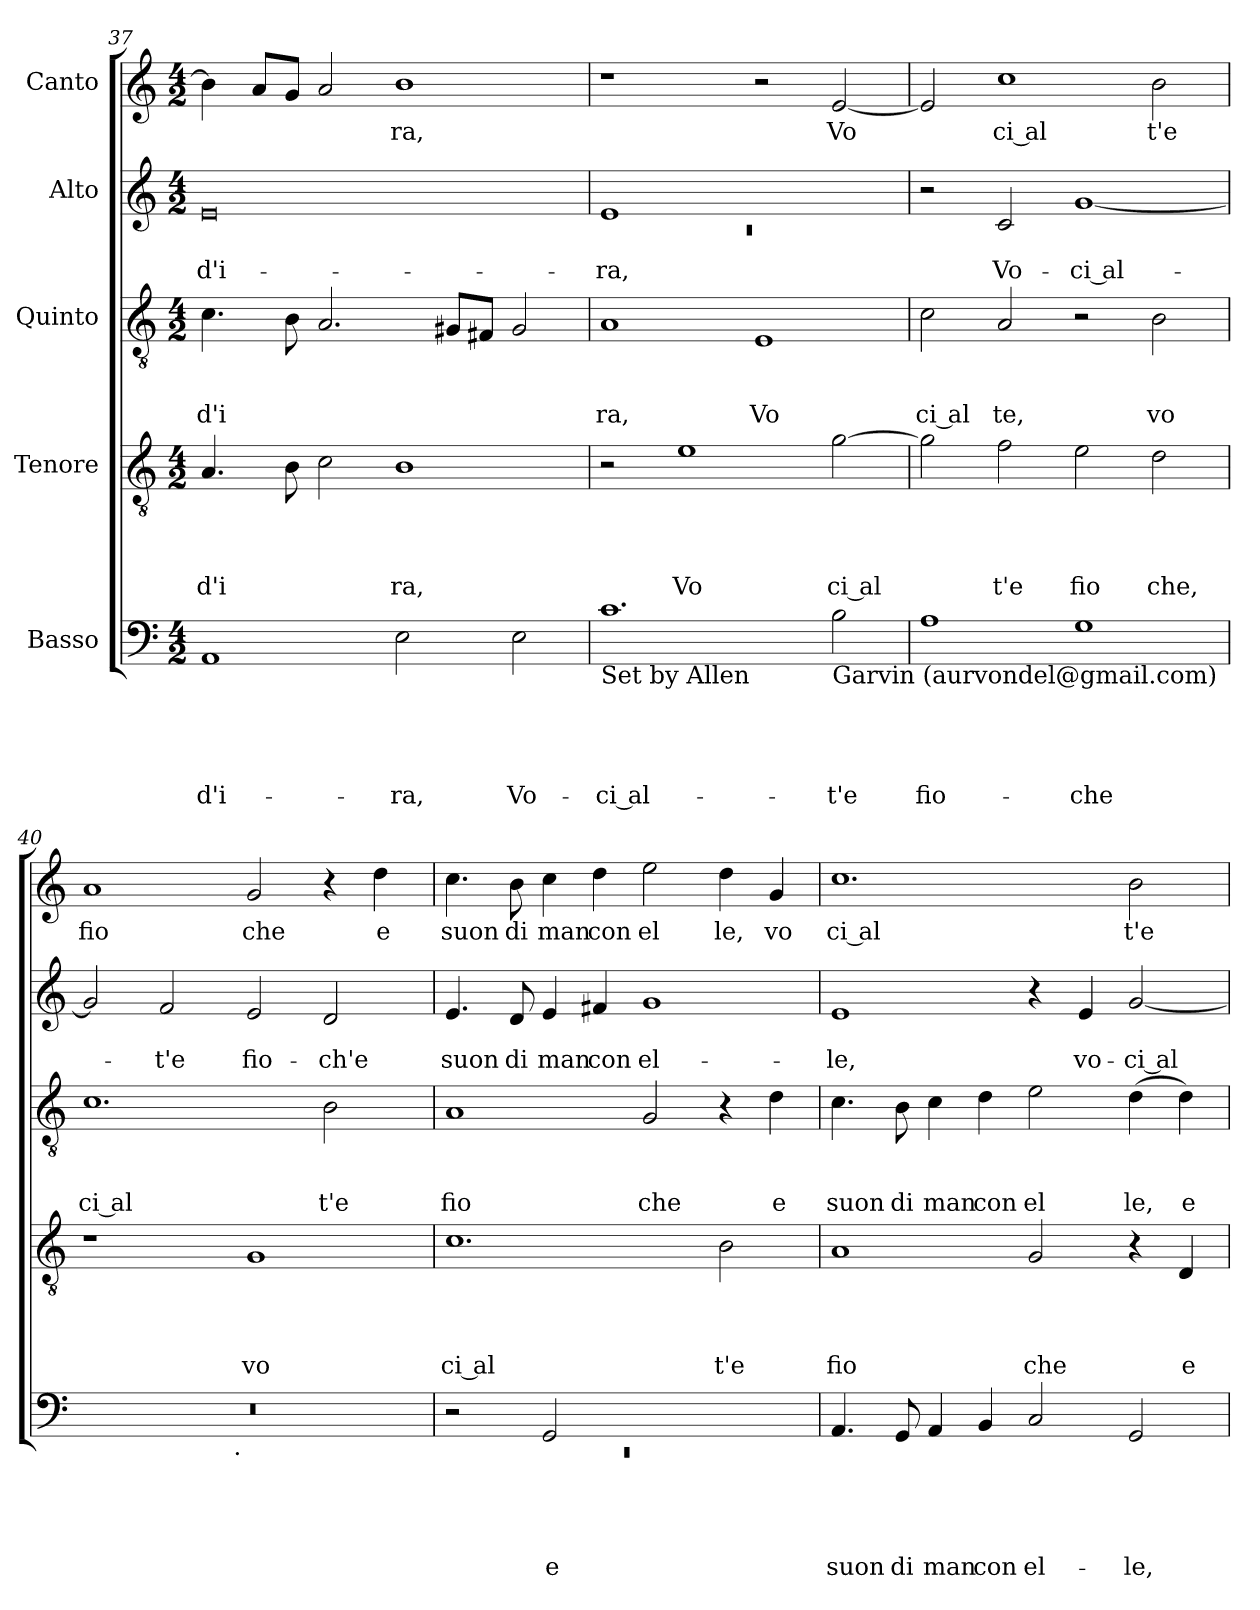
**kern	**text	**text	**text	**text	**text	**kern	**text	**text	**text	**text	**kern	**text	**text	**text	**kern	**text	**text	**kern	**text
*part5	*part5	*part5	*part5	*part5	*part5	*part4	*part4	*part4	*part4	*part4	*part3	*part3	*part3	*part3	*part2	*part2	*part2	*part1	*part1
*staff5	*staff5	*staff5	*staff5	*staff5	*staff5	*staff4	*staff4	*staff4	*staff4	*staff4	*staff3	*staff3	*staff3	*staff3	*staff2	*staff2	*staff2	*staff1	*staff1
*I"Basso	*	*	*	*	*	*I"Tenore	*	*	*	*	*I"Quinto	*	*	*	*I"Alto	*	*	*I"Canto	*
!!LO:LB:g=z
*clefF4	*	*	*	*	*	*clefGv2	*	*	*	*	*clefGv2	*	*	*	*clefG2	*	*	*clefG2	*
*k[]	*	*	*	*	*	*k[]	*	*	*	*	*k[]	*	*	*	*k[]	*	*	*k[]	*
*C:	*	*	*	*	*	*C:	*	*	*	*	*C:	*	*	*	*C:	*	*	*C:	*
*M4/2	*	*	*	*	*	*M4/2	*	*	*	*	*M4/2	*	*	*	*M4/2	*	*	*M4/2	*
=37	=37	=37	=37	=37	=37	=37	=37	=37	=37	=37	=37	=37	=37	=37	=37	=37	=37	=37	=37
!	!	!	!	!	!LO:LY:b	!	!	!	!	!LO:LY:b	!	!	!	!LO:LY:b	!	!	!LO:LY:b	!	!
1AA	.	.	.	.	d'i-	4.A/	.	.	.	d'i	4.c\	.	.	d'i	0e	.	d'i-	4b\]	.
.	.	.	.	.	.	.	.	.	.	.	.	.	.	.	.	.	.	8a/L	.
.	.	.	.	.	.	8B\	.	.	.	.	8B\	.	.	.	.	.	.	8g/J	.
.	.	.	.	.	.	2c\	.	.	.	.	2.A/	.	.	.	.	.	.	2a/	.
!	!	!	!	!	!LO:LY:b	!	!	!	!	!LO:LY:b	!	!	!	!	!	!	!	!	!LO:LY:b
2E\	.	.	.	.	-ra,	1B	.	.	.	ra,	.	.	.	.	.	.	.	1b	ra,
.	.	.	.	.	.	.	.	.	.	.	8G#X/L	.	.	.	.	.	.	.	.
.	.	.	.	.	.	.	.	.	.	.	8F#X/J	.	.	.	.	.	.	.	.
!	!	!	!	!	!LO:LY:b	!	!	!	!	!	!	!	!	!	!	!	!	!	!
2E\	.	.	.	.	Vo-	.	.	.	.	.	2G#/	.	.	.	.	.	.	.	.
=38	=38	=38	=38	=38	=38	=38	=38	=38	=38	=38	=38	=38	=38	=38	=38	=38	=38	=38	=38
*	*	*	*	*	*	*	*	*	*	*	*	*	*	*	*^	*	*	*	*
!LO:TX:b:t=Set by Allen	!	!	!	!	!	!	!	!	!	!	!	!	!	!	!	!	!	!	!	!
!	!	!	!	!	!LO:LY:b:rj	!	!	!	!	!	!	!	!	!LO:LY:b	!	!LO:N:vis=1	!	!LO:LY:b	!	!
1.c	.	.	.	.	-ci al-	2r	.	.	.	.	1A	.	.	ra,	1e	0rc	.	-ra,	1r	.
!	!	!	!	!	!	!	!	!	!	!LO:LY:b	!	!	!	!	!	!	!	!	!	!
.	.	.	.	.	.	1e	.	.	.	Vo	.	.	.	.	.	.	.	.	.	.
!	!	!	!	!	!	!	!	!	!	!	!	!	!	!LO:LY:b	!	!	!	!	!	!
.	.	.	.	.	.	.	.	.	.	.	1E	.	.	Vo	1ryy	.	.	.	2r	.
!LO:TX:b:t=Garvin (aurvondel@gmail.com)	!	!	!	!	!	!	!	!	!	!	!	!	!	!	!	!	!	!	!	!
!	!	!	!	!	!LO:LY:b	!	!	!	!	!LO:LY:b	!	!	!	!	!	!	!	!	!	!LO:LY:b
2B\	.	.	.	.	-t'e	[>2g\	.	.	.	ci al	.	.	.	.	.	.	.	.	[<2e/	Vo
*	*	*	*	*	*	*	*	*	*	*	*	*	*	*	*v	*v	*	*	*	*
=39	=39	=39	=39	=39	=39	=39	=39	=39	=39	=39	=39	=39	=39	=39	=39	=39	=39	=39	=39
!	!	!	!	!	!LO:LY:b	!	!	!	!	!	!	!	!	!LO:LY:b:rj	!	!	!	!	!
1A	.	.	.	.	fio-	2g\]	.	.	.	.	2c\	.	.	ci al	2r	.	.	2e/]	.
!	!	!	!	!	!	!	!	!	!	!LO:LY:b	!	!	!	!LO:LY:b	!	!	!LO:LY:b	!	!LO:LY:b:rj
.	.	.	.	.	.	2f\	.	.	.	t'e	2A/	.	.	te,	2c/	.	Vo-	1cc	ci al
!	!	!	!	!	!LO:LY:b	!	!	!	!	!LO:LY:b	!	!	!	!	!	!	!LO:LY:b	!	!
1G	.	.	.	.	-che	2e\	.	.	.	fio	2r	.	.	.	[<1g	.	-ci al-	.	.
!	!	!	!	!	!	!	!	!	!	!LO:LY:b	!	!	!	!LO:LY:b	!	!	!	!	!LO:LY:b
.	.	.	.	.	.	2d\	.	.	.	che,	2B\	.	.	vo	.	.	.	2b\	t'e
=40	=40	=40	=40	=40	=40	=40	=40	=40	=40	=40	=40	=40	=40	=40	=40	=40	=40	=40	=40
!LO:TX:b:t=(ver. 2020-08-29) CC BY-NC 2.5	!	!	!	!	!	!	!	!	!	!	!	!	!	!	!	!	!	!	!
!	!	!	!	!	!	!	!	!	!	!	!	!	!	!LO:LY:b:rj	!	!	!	!	!LO:LY:b
*^	*	*	*	*	*	*	*	*	*	*	*	*	*	*	*	*	*	*	*
0r	2ryy	.	.	.	.	.	1r	.	.	.	.	1.c	.	.	ci al	2g/]	.	.	1a	fio
!	!	!	!	!	!	!	!	!	!	!	!	!	!	!	!	!	!	!LO:LY:b	!	!
.	4...ryy	.	.	.	.	.	.	.	.	.	.	.	.	.	.	2f/	.	-t'e	.	.
!	!LO:TX:b:t=.	!	!	!	!	!	!	!	!	!	!	!	!	!	!	!	!	!	!	!
.	1ryy	.	.	.	.	.	.	.	.	.	.	.	.	.	.	.	.	.	.	.
!	!	!	!	!	!	!	!	!	!	!	!LO:LY:b	!	!	!	!	!	!	!LO:LY:b	!	!LO:LY:b
.	.	.	.	.	.	.	1G	.	.	.	vo	.	.	.	.	2e/	.	fio-	2g/	che
!	!	!	!	!	!	!	!	!	!	!	!	!	!	!	!LO:LY:b	!	!	!LO:LY:b	!	!
.	.	.	.	.	.	.	.	.	.	.	.	2B\	.	.	t'e	2d/	.	-ch'e	4r	.
!	!	!	!	!	!	!	!	!	!	!	!	!	!	!	!	!	!	!	!	!LO:LY:b
.	.	.	.	.	.	.	.	.	.	.	.	.	.	.	.	.	.	.	4dd\	e
.	32ryy	.	.	.	.	.	.	.	.	.	.	.	.	.	.	.	.	.	.	.
=41	=41	=41	=41	=41	=41	=41	=41	=41	=41	=41	=41	=41	=41	=41	=41	=41	=41	=41	=41	=41
!	!LO:N:vis=1	!	!	!	!	!	!	!	!	!	!LO:LY:b:rj	!	!	!	!LO:LY:b	!	!	!LO:LY:b	!	!LO:LY:b
*	*^	*	*	*	*	*	*	*	*	*	*	*	*	*	*	*	*	*	*	*
0ryy	0rEE	2r	.	.	.	.	.	1.c	.	.	.	ci al	1A	.	.	fio	4.e/	.	suon	4.cc\	suon
!	!	!	!	!	!	!	!	!	!	!	!	!	!	!	!	!	!	!	!LO:LY:b	!	!LO:LY:b
.	.	.	.	.	.	.	.	.	.	.	.	.	.	.	.	.	8d/	.	di	8b\	di
!	!	!	!	!	!	!	!LO:LY:b	!	!	!	!	!	!	!	!	!	!	!	!LO:LY:b	!	!LO:LY:b
.	.	2GG/	.	.	.	.	e	.	.	.	.	.	.	.	.	.	4e/	.	man	4cc\	man
!	!	!	!	!	!	!	!	!	!	!	!	!	!	!	!	!	!	!	!LO:LY:b	!	!LO:LY:b
.	.	.	.	.	.	.	.	.	.	.	.	.	.	.	.	.	4f#X/	.	con	4dd\	con
!	!	!	!	!	!	!	!	!	!	!	!	!	!	!	!	!LO:LY:b	!	!	!LO:LY:b	!	!LO:LY:b
.	.	1ryy	.	.	.	.	.	.	.	.	.	.	2G/	.	.	che	1g	.	el-	2ee\	el
!	!	!	!	!	!	!	!	!	!	!	!	!LO:LY:b	!	!	!	!	!	!	!	!	!LO:LY:b
.	.	.	.	.	.	.	.	2B\	.	.	.	t'e	4r	.	.	.	.	.	.	4dd\	le,
!	!	!	!	!	!	!	!	!	!	!	!	!	!	!	!	!LO:LY:b	!	!	!	!	!LO:LY:b
.	.	.	.	.	.	.	.	.	.	.	.	.	4d\	.	.	e	.	.	.	4g/	vo
*v	*v	*v	*	*	*	*	*	*	*	*	*	*	*	*	*	*	*	*	*	*	*
=42	=42	=42	=42	=42	=42	=42	=42	=42	=42	=42	=42	=42	=42	=42	=42	=42	=42	=42	=42
!	!	!	!	!	!LO:LY:b	!	!	!	!	!LO:LY:b	!	!	!	!LO:LY:b	!	!	!LO:LY:b	!	!LO:LY:b:rj
4.AA/	.	.	.	.	suon	1A	.	.	.	fio	4.c\	.	.	suon	1e	.	-le,	1.cc	ci al
!	!	!	!	!	!LO:LY:b	!	!	!	!	!	!	!	!	!LO:LY:b	!	!	!	!	!
8GG/	.	.	.	.	di	.	.	.	.	.	8B\	.	.	di	.	.	.	.	.
!	!	!	!	!	!LO:LY:b	!	!	!	!	!	!	!	!	!LO:LY:b	!	!	!	!	!
4AA/	.	.	.	.	man	.	.	.	.	.	4c\	.	.	man	.	.	.	.	.
!	!	!	!	!	!LO:LY:b	!	!	!	!	!	!	!	!	!LO:LY:b	!	!	!	!	!
4BB/	.	.	.	.	con	.	.	.	.	.	4d\	.	.	con	.	.	.	.	.
!	!	!	!	!	!LO:LY:b	!	!	!	!	!LO:LY:b	!	!	!	!LO:LY:b	!	!	!	!	!
2C/	.	.	.	.	el-	2G/	.	.	.	che	2e\	.	.	el	4r	.	.	.	.
!	!	!	!	!	!	!	!	!	!	!	!	!	!	!	!	!	!LO:LY:b	!	!
.	.	.	.	.	.	.	.	.	.	.	.	.	.	.	4e/	.	vo-	.	.
!	!	!	!	!	!LO:LY:b	!	!	!	!	!	!	!	!	!LO:LY:b	!	!	!LO:LY:b	!	!LO:LY:b
2GG/	.	.	.	.	-le,	4r	.	.	.	.	(>4d\	.	.	le,	[>2g/	.	-ci al-	2b\	t'e
!	!	!	!	!	!	!	!	!	!	!LO:LY:b	!	!	!	!LO:LY:b	!	!	!	!	!
.	.	.	.	.	.	4D/	.	.	.	e	4d\)	.	.	e	.	.	.	.	.
=	=	=	=	=	=	=	=	=	=	=	=	=	=	=	=	=	=	=	=
*-	*-	*-	*-	*-	*-	*-	*-	*-	*-	*-	*-	*-	*-	*-	*-	*-	*-	*-	*-
